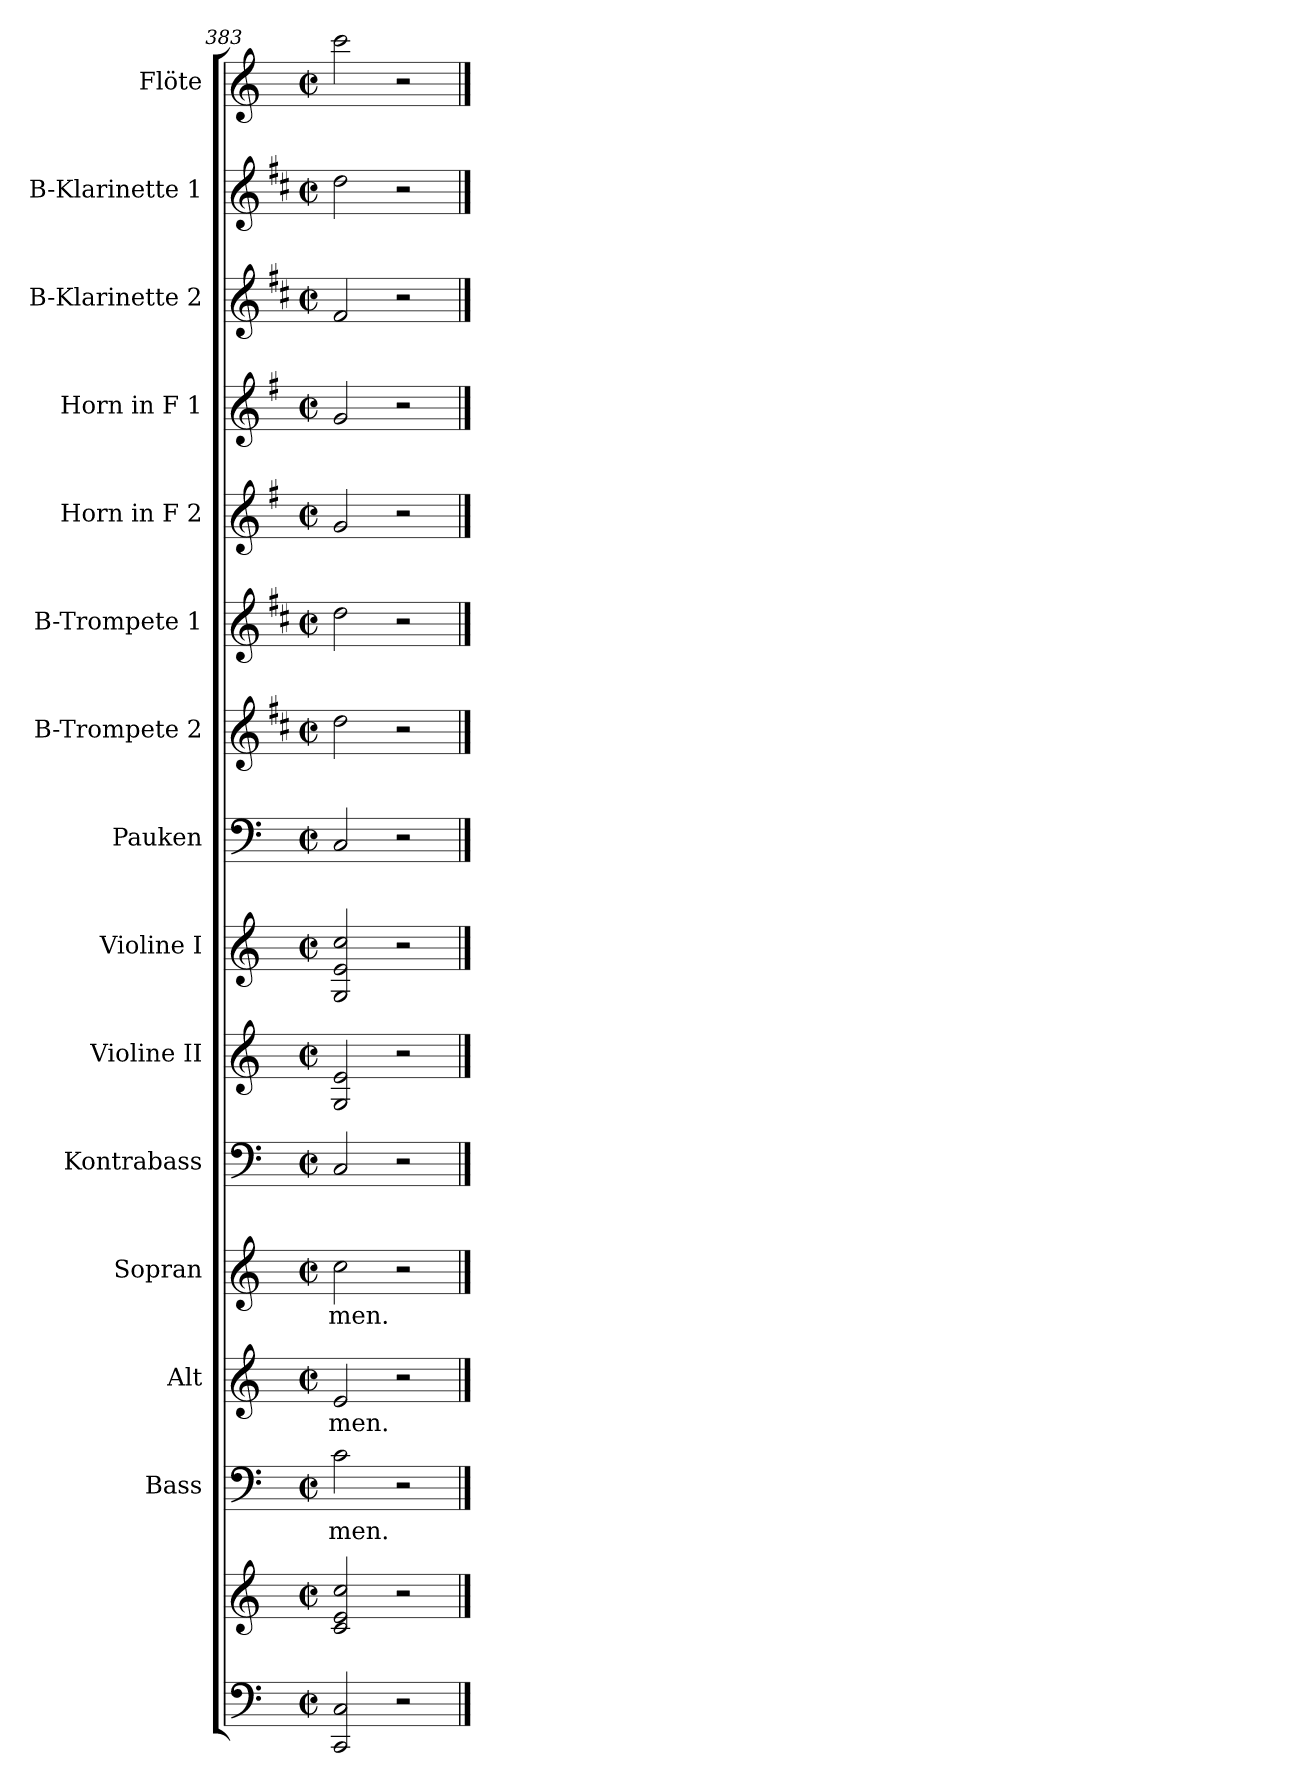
**kern	**kern	**kern	**text	**kern	**text	**kern	**text	**kern	**kern	**kern	**kern	**kern	**kern	**kern	**kern	**kern	**kern	**kern
*part15	*part15	*part14	*part14	*part13	*part13	*part12	*part12	*part11	*part10	*part9	*part8	*part7	*part6	*part5	*part4	*part3	*part2	*part1
*staff16	*staff15	*staff14	*staff14	*staff13	*staff13	*staff12	*staff12	*staff11	*staff10	*staff9	*staff8	*staff7	*staff6	*staff5	*staff4	*staff3	*staff2	*staff1
*	*	*I"Bass	*	*I"Alt	*	*I"Sopran	*	*I"Kontrabass	*I"Violine II	*I"Violine I	*I"Pauken	*I"B-Trompete 2	*I"B-Trompete 1	*I"Horn in F 2	*I"Horn in F 1	*I"B-Klarinette 2	*I"B-Klarinette 1	*I"Flöte
*	*	*I'B.	*	*I'A.	*	*I'S.	*	*I'Kb.	*I'Vl. II	*I'Vl. I	*I'Pk.	*I'B Trp. 2	*I'B Trp. 1	*	*	*I'B Kl. 2	*I'B Kl. 1	*I'Fl.
*clefF4	*clefG2	*clefF4	*	*clefG2	*	*clefG2	*	*clefF4	*clefG2	*clefG2	*clefF4	*clefG2	*clefG2	*clefG2	*clefG2	*clefG2	*clefG2	*clefG2
*	*	*	*	*	*	*	*	*ITrd7c12	*	*	*	*ITrd1c2	*ITrd1c2	*ITrd4c7	*ITrd4c7	*ITrd1c2	*ITrd1c2	*
*k[]	*k[]	*k[]	*	*k[]	*	*k[]	*	*k[]	*k[]	*k[]	*k[]	*k[]	*k[]	*k[]	*k[]	*k[]	*k[]	*k[]
*C:	*C:	*C:	*	*C:	*	*C:	*	*C:	*C:	*C:	*C:	*C:	*C:	*C:	*C:	*C:	*C:	*C:
*M2/2	*M2/2	*M2/2	*	*M2/2	*	*M2/2	*	*M2/2	*M2/2	*M2/2	*M2/2	*M2/2	*M2/2	*M2/2	*M2/2	*M2/2	*M2/2	*M2/2
*met(c|)	*met(c|)	*met(c|)	*	*met(c|)	*	*met(c|)	*	*met(c|)	*met(c|)	*met(c|)	*met(c|)	*met(c|)	*met(c|)	*met(c|)	*met(c|)	*met(c|)	*met(c|)	*met(c|)
=383	=383	=383	=383	=383	=383	=383	=383	=383	=383	=383	=383	=383	=383	=383	=383	=383	=383	=383
!	!	!	!LO:LY:b	!	!LO:LY:b	!	!LO:LY:b	!	!	!	!	!	!	!	!	!	!	!
2CC/ 2C/	2c/ 2e/ 2cc/	2c\	-men.	2e/	-men.	2cc\	-men.	2CC/	2G/ 2e/	2G/ 2e/ 2cc/	2C/	2cc\	2cc\	2c/	2c/	2e/	2cc\	2ccc\
2r	2r	2r	.	2r	.	2r	.	2r	2r	2r	2r	2r	2r	2r	2r	2r	2r	2r
==	==	==	==	==	==	==	==	==	==	==	==	==	==	==	==	==	==	==
*-	*-	*-	*-	*-	*-	*-	*-	*-	*-	*-	*-	*-	*-	*-	*-	*-	*-	*-
